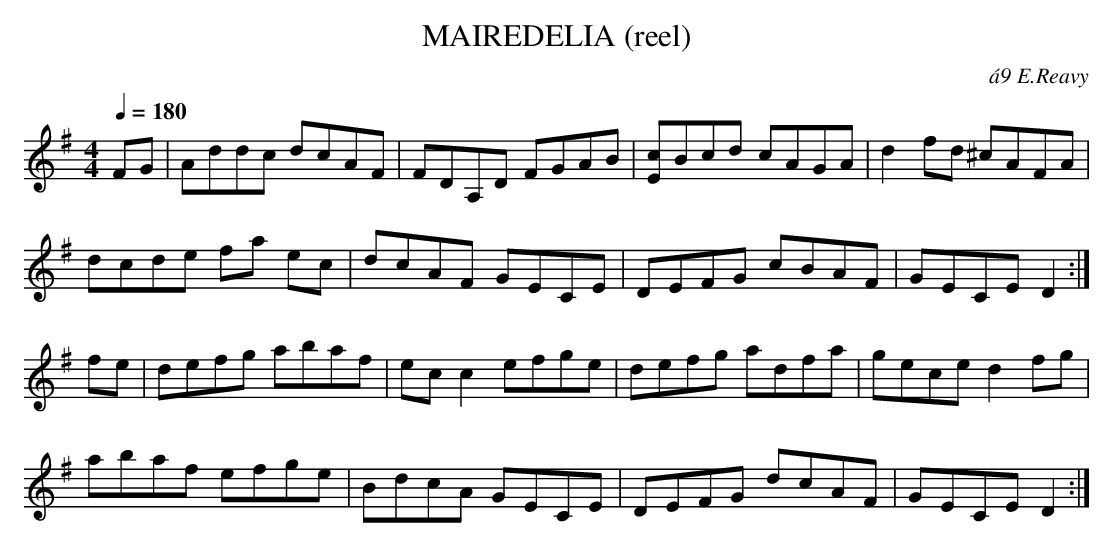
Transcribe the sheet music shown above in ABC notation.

X:1
T:MAIREDELIA (reel)
C:\'a9 E.Reavy
Y:"allegro moderato"
Q:1/4=180
M:4/4
L:1/8
K:Dmix
FG|Addc dcAF|FDA,D FGAB|[Ec]Bcd cAGA|d2 fd ^cAFA|
dcde fa ec|dcAF GECE|DEFG cBAF|GECE D2:|
fe|defg abaf|ec c2 efge|defg adfa|gece d2 fg|
abaf efge|BdcA GECE|DEFG dcAF|GECE D2:|
